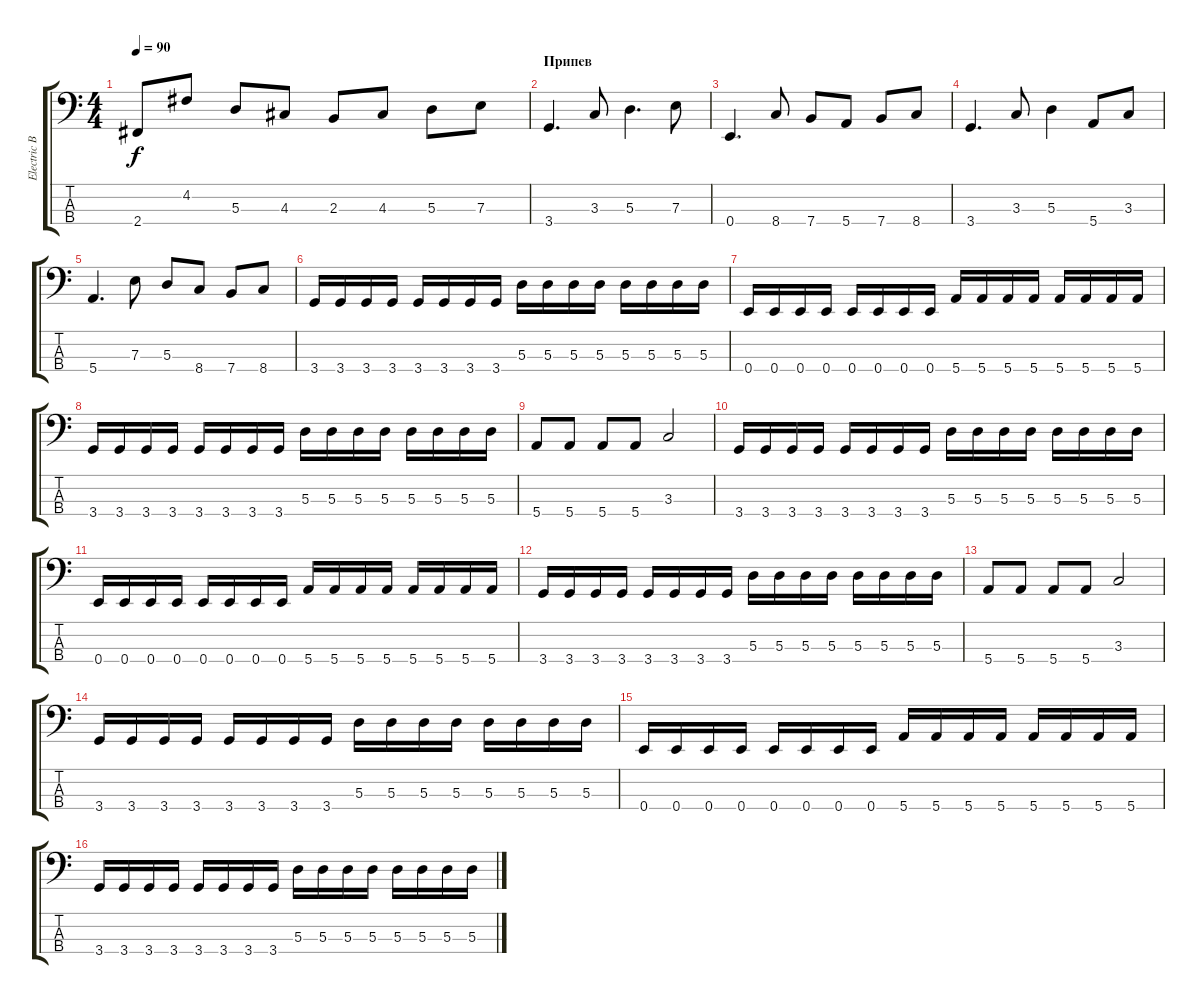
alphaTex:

\track ("Electric Bass" "Electric B") {instrument electricbassfinger}
\staff {score tabs}
\tuning (G2 D2 A1 E1) {hide}
\ts (4 4)
\tempo 90
\clef f4
\ks c
2.4.8{dy f} 4.2.8 5.3.8 4.3.8 2.3.8 4.3.8 5.3.8 7.3.8 |
\section ("" "Припев")
3.4.4{d} 3.3.8 5.3.4{d} 7.3.8 |
0.4.4{d} 8.4.8 7.4.8 5.4.8 7.4.8 8.4.8 |
3.4.4{d} 3.3.8 5.3.4 5.4.8 3.3.8 |
5.4.4{d} 7.3.8 5.3.8 8.4.8 7.4.8 8.4.8 |
3.4.16 3.4.16 3.4.16 3.4.16 3.4.16 3.4.16 3.4.16 3.4.16 5.3.16 5.3.16 5.3.16 5.3.16 5.3.16 5.3.16 5.3.16 5.3.16 |
0.4.16 0.4.16 0.4.16 0.4.16 0.4.16 0.4.16 0.4.16 0.4.16 5.4.16 5.4.16 5.4.16 5.4.16 5.4.16 5.4.16 5.4.16 5.4.16 |
3.4.16 3.4.16 3.4.16 3.4.16 3.4.16 3.4.16 3.4.16 3.4.16 5.3.16 5.3.16 5.3.16 5.3.16 5.3.16 5.3.16 5.3.16 5.3.16 |
5.4.8 5.4.8 5.4.8 5.4.8 3.3.2 |
3.4.16 3.4.16 3.4.16 3.4.16 3.4.16 3.4.16 3.4.16 3.4.16 5.3.16 5.3.16 5.3.16 5.3.16 5.3.16 5.3.16 5.3.16 5.3.16 |
0.4.16 0.4.16 0.4.16 0.4.16 0.4.16 0.4.16 0.4.16 0.4.16 5.4.16 5.4.16 5.4.16 5.4.16 5.4.16 5.4.16 5.4.16 5.4.16 |
3.4.16 3.4.16 3.4.16 3.4.16 3.4.16 3.4.16 3.4.16 3.4.16 5.3.16 5.3.16 5.3.16 5.3.16 5.3.16 5.3.16 5.3.16 5.3.16 |
5.4.8 5.4.8 5.4.8 5.4.8 3.3.2 |
3.4.16 3.4.16 3.4.16 3.4.16 3.4.16 3.4.16 3.4.16 3.4.16 5.3.16 5.3.16 5.3.16 5.3.16 5.3.16 5.3.16 5.3.16 5.3.16 |
0.4.16 0.4.16 0.4.16 0.4.16 0.4.16 0.4.16 0.4.16 0.4.16 5.4.16 5.4.16 5.4.16 5.4.16 5.4.16 5.4.16 5.4.16 5.4.16 |
3.4.16 3.4.16 3.4.16 3.4.16 3.4.16 3.4.16 3.4.16 3.4.16 5.3.16 5.3.16 5.3.16 5.3.16 5.3.16 5.3.16 5.3.16 5.3.16
